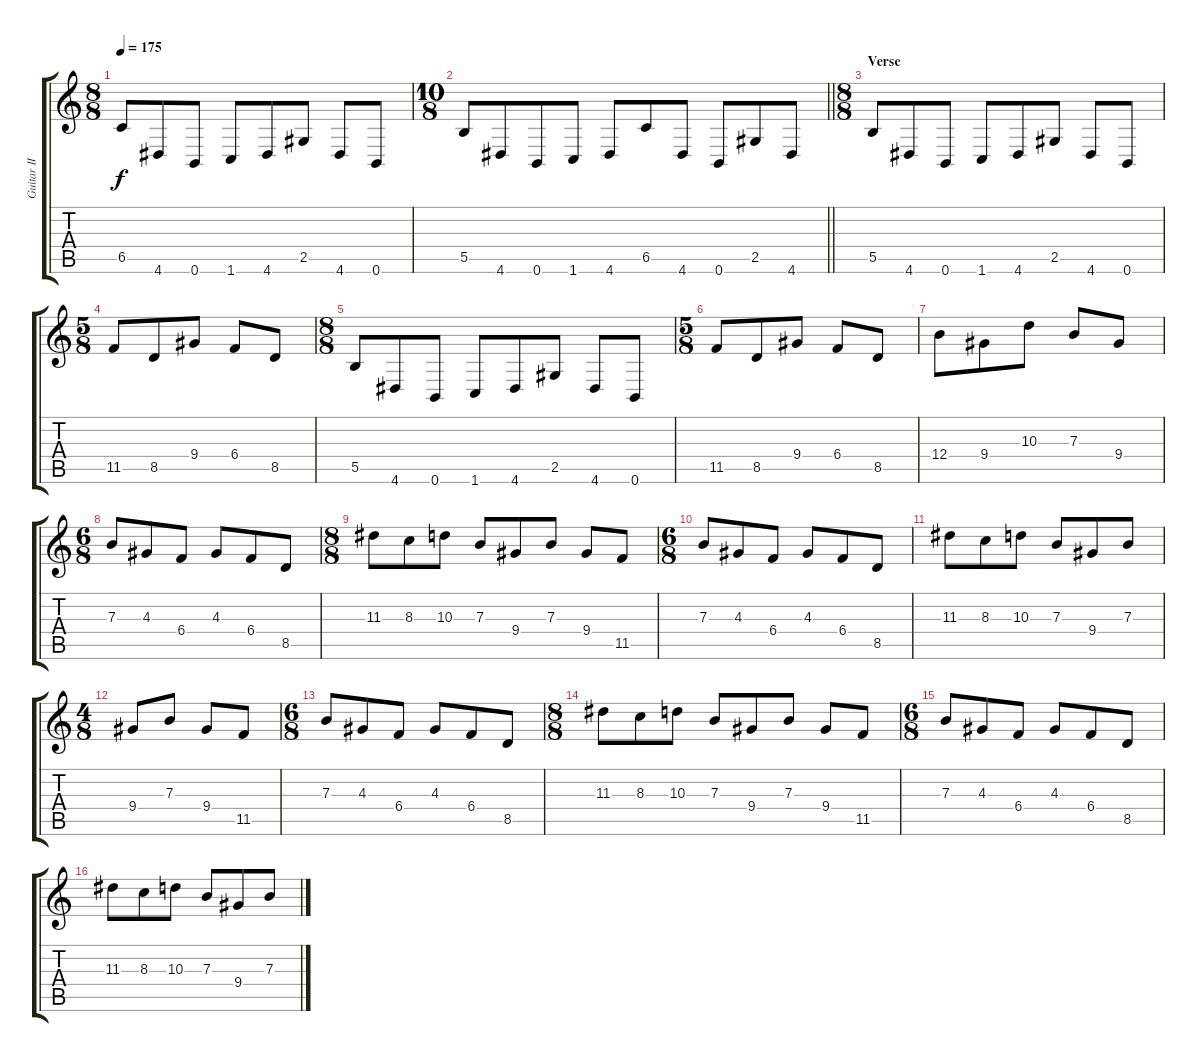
\track ("Guitar II" "Guitar II") {instrument distortionguitar}
\staff {score tabs}
\tuning (Db4 Ab3 E3 B2 Gb2 B1) {hide}
\ts (8 8)
\tempo 175
\clef g2
\ks c
6.5.8{dy f} 4.6.8 0.6.8 1.6.8 4.6.8 2.5.8 4.6.8 0.6.8 |
\ts (10 8)
\barLineRight lightlight
5.5.8 4.6.8 0.6.8 1.6.8 4.6.8 6.5.8 4.6.8 0.6.8 2.5.8 4.6.8 |
\ts (8 8)
\section ("" "Verse")
5.5.8 4.6.8 0.6.8 1.6.8 4.6.8 2.5.8 4.6.8 0.6.8 |
\ts (5 8)
11.5.8 8.5.8 9.4.8 6.4.8 8.5.8 |
\ts (8 8)
5.5.8 4.6.8 0.6.8 1.6.8 4.6.8 2.5.8 4.6.8 0.6.8 |
\ts (5 8)
11.5.8 8.5.8 9.4.8 6.4.8 8.5.8 |
12.4.8 9.4.8 10.3.8 7.3.8 9.4.8 |
\ts (6 8)
7.3.8 4.3.8 6.4.8 4.3.8 6.4.8 8.5.8 |
\ts (8 8)
11.3.8 8.3.8 10.3.8 7.3.8 9.4.8 7.3.8 9.4.8 11.5.8 |
\ts (6 8)
7.3.8 4.3.8 6.4.8 4.3.8 6.4.8 8.5.8 |
11.3.8 8.3.8 10.3.8 7.3.8 9.4.8 7.3.8 |
\ts (4 8)
9.4.8 7.3.8 9.4.8 11.5.8 |
\ts (6 8)
7.3.8 4.3.8 6.4.8 4.3.8 6.4.8 8.5.8 |
\ts (8 8)
11.3.8 8.3.8 10.3.8 7.3.8 9.4.8 7.3.8 9.4.8 11.5.8 |
\ts (6 8)
7.3.8 4.3.8 6.4.8 4.3.8 6.4.8 8.5.8 |
11.3.8 8.3.8 10.3.8 7.3.8 9.4.8 7.3.8
